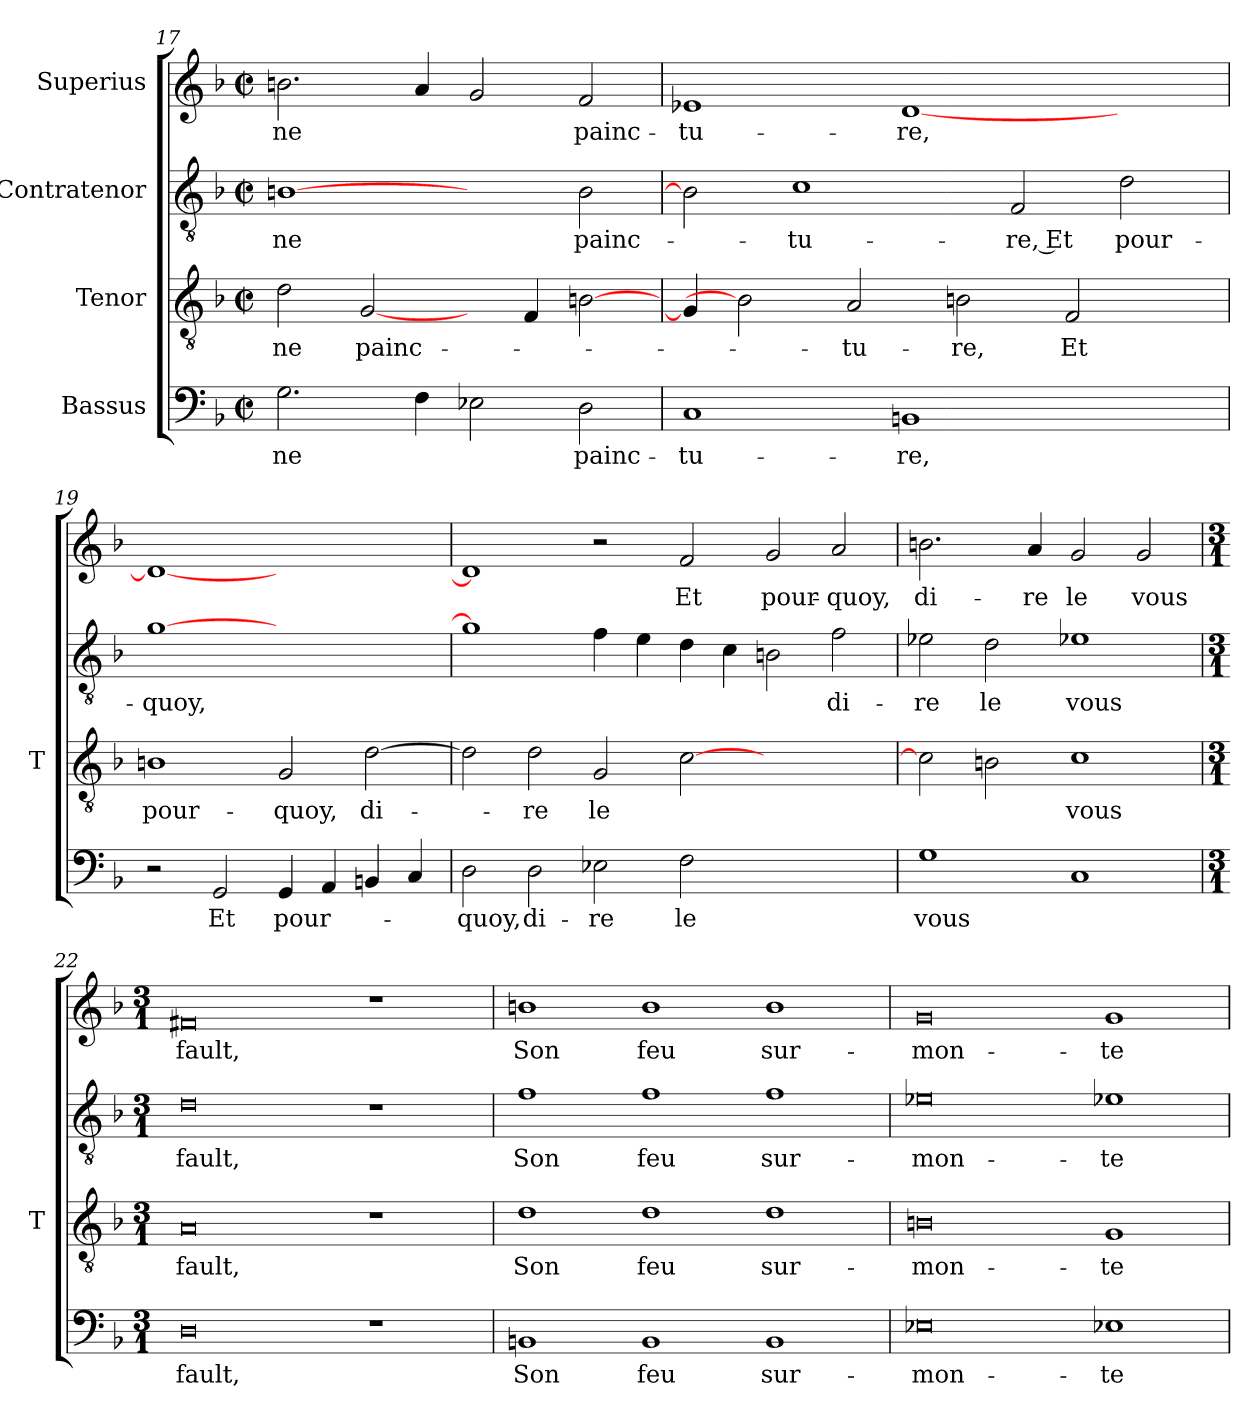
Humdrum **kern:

**kern	**text	**kern	**text	**kern	**text	**kern	**text
*part4	*part4	*part3	*part3	*part2	*part2	*part1	*part1
*staff4	*staff4	*staff3	*staff3	*staff2	*staff2	*staff1	*staff1
*I"Bassus	*	*I"Tenor	*	*I"Contratenor	*	*I"Superius	*
*	*	*I'T	*	*	*	*	*
!!LO:LB:g=z
*clefF4	*	*clefGv2	*	*clefGv2	*	*clefG2	*
*k[b-]	*	*k[b-]	*	*k[b-]	*	*k[b-]	*
*F:	*	*F:	*	*F:	*	*F:	*
*M2/2	*	*M2/2	*	*M2/2	*	*M2/2	*
*met(c|)	*	*met(c|)	*	*met(c|)	*	*met(c|)	*
=17	=17	=17	=17	=17	=17	=17	=17
2.G	-ne	2d	-ne	[1B	-ne	2.b	-ne
.	.	[2G	painc-	.	.	.	.
4F	.	.	.	.	.	4a	.
2E-X	.	4ryy	.	2ryy	.	2g	.
.	.	4F	.	.	.	.	.
2D	painc-	[2Bn	.	2B	painc-	2f	painc-
=18	=18	=18	=18	=18	=18	=18	=18
1C	tu-	4G]	.	2B]	.	1e-X	tu-
.	.	2B]	.	.	.	.	.
.	.	.	.	1c	tu-	.	.
.	.	2A	tu-	.	.	.	.
1BB	-re,	.	.	.	.	[1d	-re,
.	.	2Bn	-re,	.	.	.	.
.	.	.	.	2F	-re, Et	.	.
.	.	2F	-Et	.	.	.	.
2ryy	.	.	.	2d	pour-	2ryy	.
.	.	4ryy	.	.	.	.	.
=19	=19	=19	=19	=19	=19	=19	=19
2r	.	1Bn	pour-	[1g	-quoy,	1d_	.
2GG	-Et	.	.	.	.	.	.
4GG	pour-	2G	-quoy,	1ryy	.	1ryy	.
4AA	.	.	.	.	.	.	.
4BB	.	[2d	di-	.	.	.	.
4C	.	.	.	.	.	.	.
=20	=20	=20	=20	=20	=20	=20	=20
2D	-quoy,	2d]	.	1g]	.	1d]	.
2D	di-	2d	-re	.	.	.	.
2E-X	-re	2G	-le	4f	.	2r	.
.	.	.	.	4e	.	.	.
2F	-le	[2c	.	4d	.	2f	-Et
.	.	.	.	4c	.	.	.
1ryy	.	1ryy	.	2B	.	2g	pour-
.	.	.	.	2f	di-	2a	-quoy,
=21	=21	=21	=21	=21	=21	=21	=21
1G	-vous	2c]	.	2e-X	-re	2.b	di-
.	.	2Bn	.	2d	-le	.	.
.	.	.	.	.	.	4a	-re
1C	.	1c	-vous	1e-X	-vous	2g	-le
.	.	.	.	.	.	2g	-vous
!!LO:LB:g=z
=22	=22	=22	=22	=22	=22	=22	=22
*M3/1	*	*M3/1	*	*M3/1	*	*M3/1	*
0D	-fault,	0A	-fault,	0d	-fault,	0f#X	-fault,
1r	.	1r	.	1r	.	1r	.
=23	=23	=23	=23	=23	=23	=23	=23
1BB	-Son	1d	-Son	1f	-Son	1b	-Son
1BB	-feu	1d	-feu	1f	-feu	1b	-feu
1BB	sur-	1d	sur-	1f	sur-	1b	sur-
=24	=24	=24	=24	=24	=24	=24	=24
0E-X	mon-	0Bn	mon-	0e-X	mon-	0g	mon-
1E-X	-te	1G	-te	1e-X	-te	1g	-te
=	=	=	=	=	=	=	=
*-	*-	*-	*-	*-	*-	*-	*-
